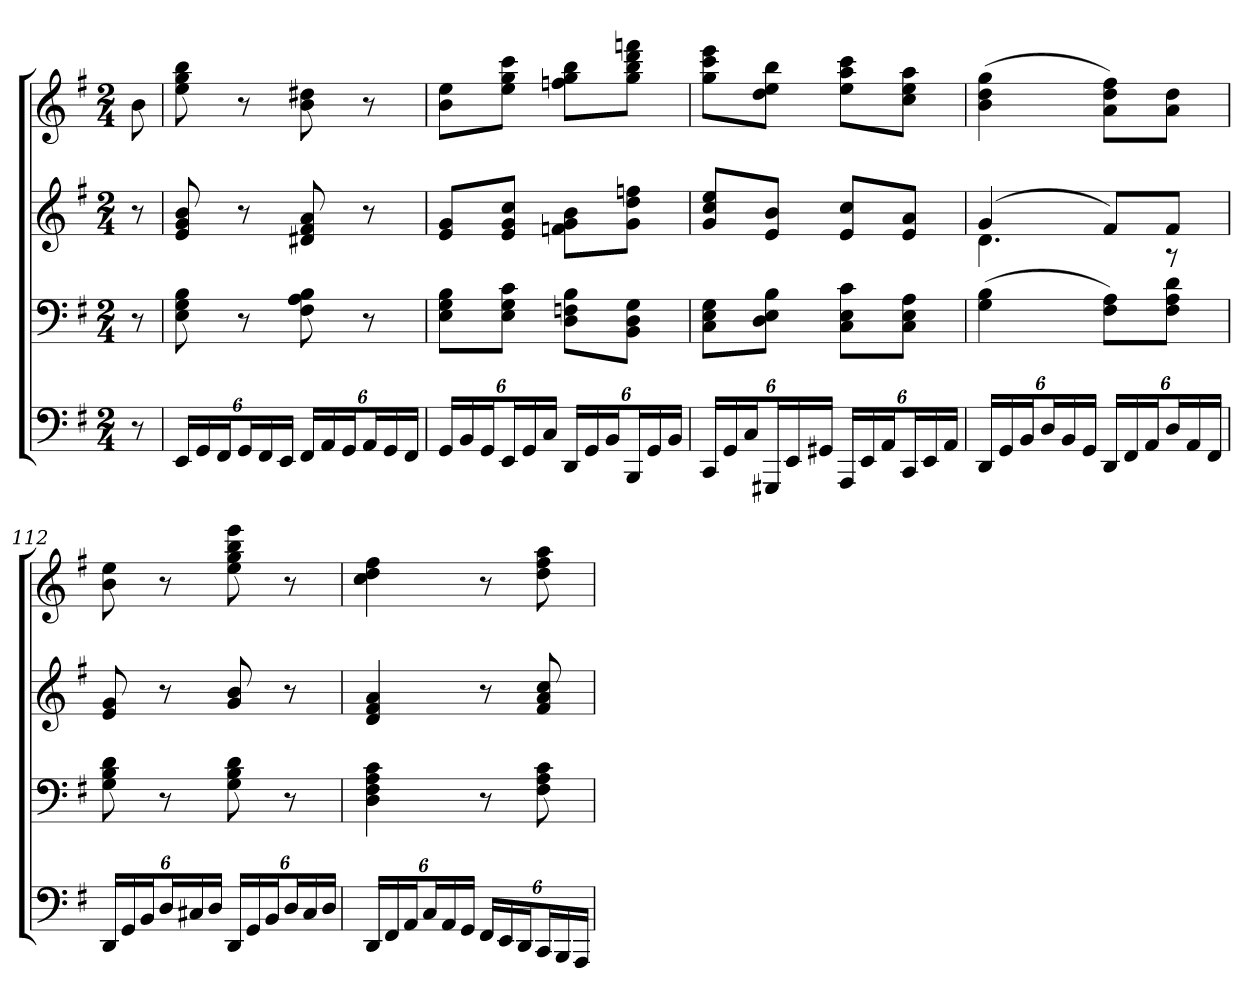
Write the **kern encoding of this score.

**kern	**kern	**kern	**kern
*part4	*part3	*part2	*part1
*staff4	*staff3	*staff2	*staff1
*clefF4	*clefF4	*clefG2	*clefG2
*k[f#]	*k[f#]	*k[f#]	*k[f#]
*G:	*G:	*G:	*G:
*M2/4	*M2/4	*M2/4	*M2/4
=	=	=	=
8r	8r	8r	8b
=108	=108	=108	=108
24EELL	8E 8G 8B	8e 8g 8b	8ee 8gg 8bb
24GG	.	.	.
24FF#J	.	.	.
24GGL	8r	8r	8r
24FF#	.	.	.
24EEJJ	.	.	.
24FF#LL	8F# 8A 8B	8d#X 8f# 8a	8b 8dd#X
24AA	.	.	.
24GGJ	.	.	.
24AAL	8r	8r	8r
24GG	.	.	.
24FF#JJ	.	.	.
=109	=109	=109	=109
24GGLL	8E 8G 8BL	8e 8gL	8b 8eeL
24BB	.	.	.
24GGJ	.	.	.
24EEL	8E 8G 8cJ	8e 8g 8ccJ	8ee 8gg 8cccJ
24GG	.	.	.
24CJJ	.	.	.
24DDLL	8D 8Fn 8BL	8fn 8g 8bL	8ffn 8gg 8bbL
24GG	.	.	.
24BBJ	.	.	.
24BBBL	8BB 8D 8GJ	8g 8dd 8ffnJ	8gg 8bb 8ddd 8fffnJ
24GG	.	.	.
24BBJJ	.	.	.
=110	=110	=110	=110
24CCLL	8C 8E 8GL	8g 8cc 8eeL	8gg 8ccc 8eeeL
24GG	.	.	.
24CJ	.	.	.
24GGG#XL	8D 8E 8BJ	8e 8bJ	8dd 8ee 8bbJ
24EE	.	.	.
24GG#XJJ	.	.	.
24AAALL	8C 8E 8cL	8e 8ccL	8ee 8aa 8cccL
24EE	.	.	.
24AAJ	.	.	.
24CCL	8C 8E 8AJ	8e 8aJ	8cc 8ee 8aaJ
24EE	.	.	.
24AAJJ	.	.	.
=111	=111	=111	=111
*	*	*^	*
24DDLL	(4G 4B	(4g	4.d	(4b 4dd 4gg
24GG	.	.	.	.
24BBJ	.	.	.	.
24DL	.	.	.	.
24BB	.	.	.	.
24GGJJ	.	.	.	.
24DDLL	8F# 8AL)	8f#L)	.	8a 8dd 8ff#L)
24FF#	.	.	.	.
24AAJ	.	.	.	.
24DL	8F# 8A 8dJ	8f#J	8r	8a 8ddJ
24AA	.	.	.	.
24FF#JJ	.	.	.	.
*	*	*v	*v	*
=112	=112	=112	=112
24DDLL	8G 8B 8d	8e 8g	8b 8ee
24GG	.	.	.
24BBJ	.	.	.
24DL	8r	8r	8r
24C#X	.	.	.
24DJJ	.	.	.
24DDLL	8G 8B 8d	8g 8b	8ee 8gg 8bb 8eee
24GG	.	.	.
24BBJ	.	.	.
24DL	8r	8r	8r
24C#	.	.	.
24DJJ	.	.	.
=113	=113	=113	=113
24DDLL	4D 4F# 4A 4c	4d 4f# 4a	4cc 4dd 4ff#
24FF#	.	.	.
24AAJ	.	.	.
24CL	.	.	.
24AA	.	.	.
24GGJJ	.	.	.
24FF#LL	8r	8r	8r
24EE	.	.	.
24DDJ	.	.	.
24CCL	8F# 8A 8c	8f# 8a 8cc	8dd 8ff# 8aa
24BBB	.	.	.
24AAAJJ	.	.	.
=	=	=	=
*-	*-	*-	*-
